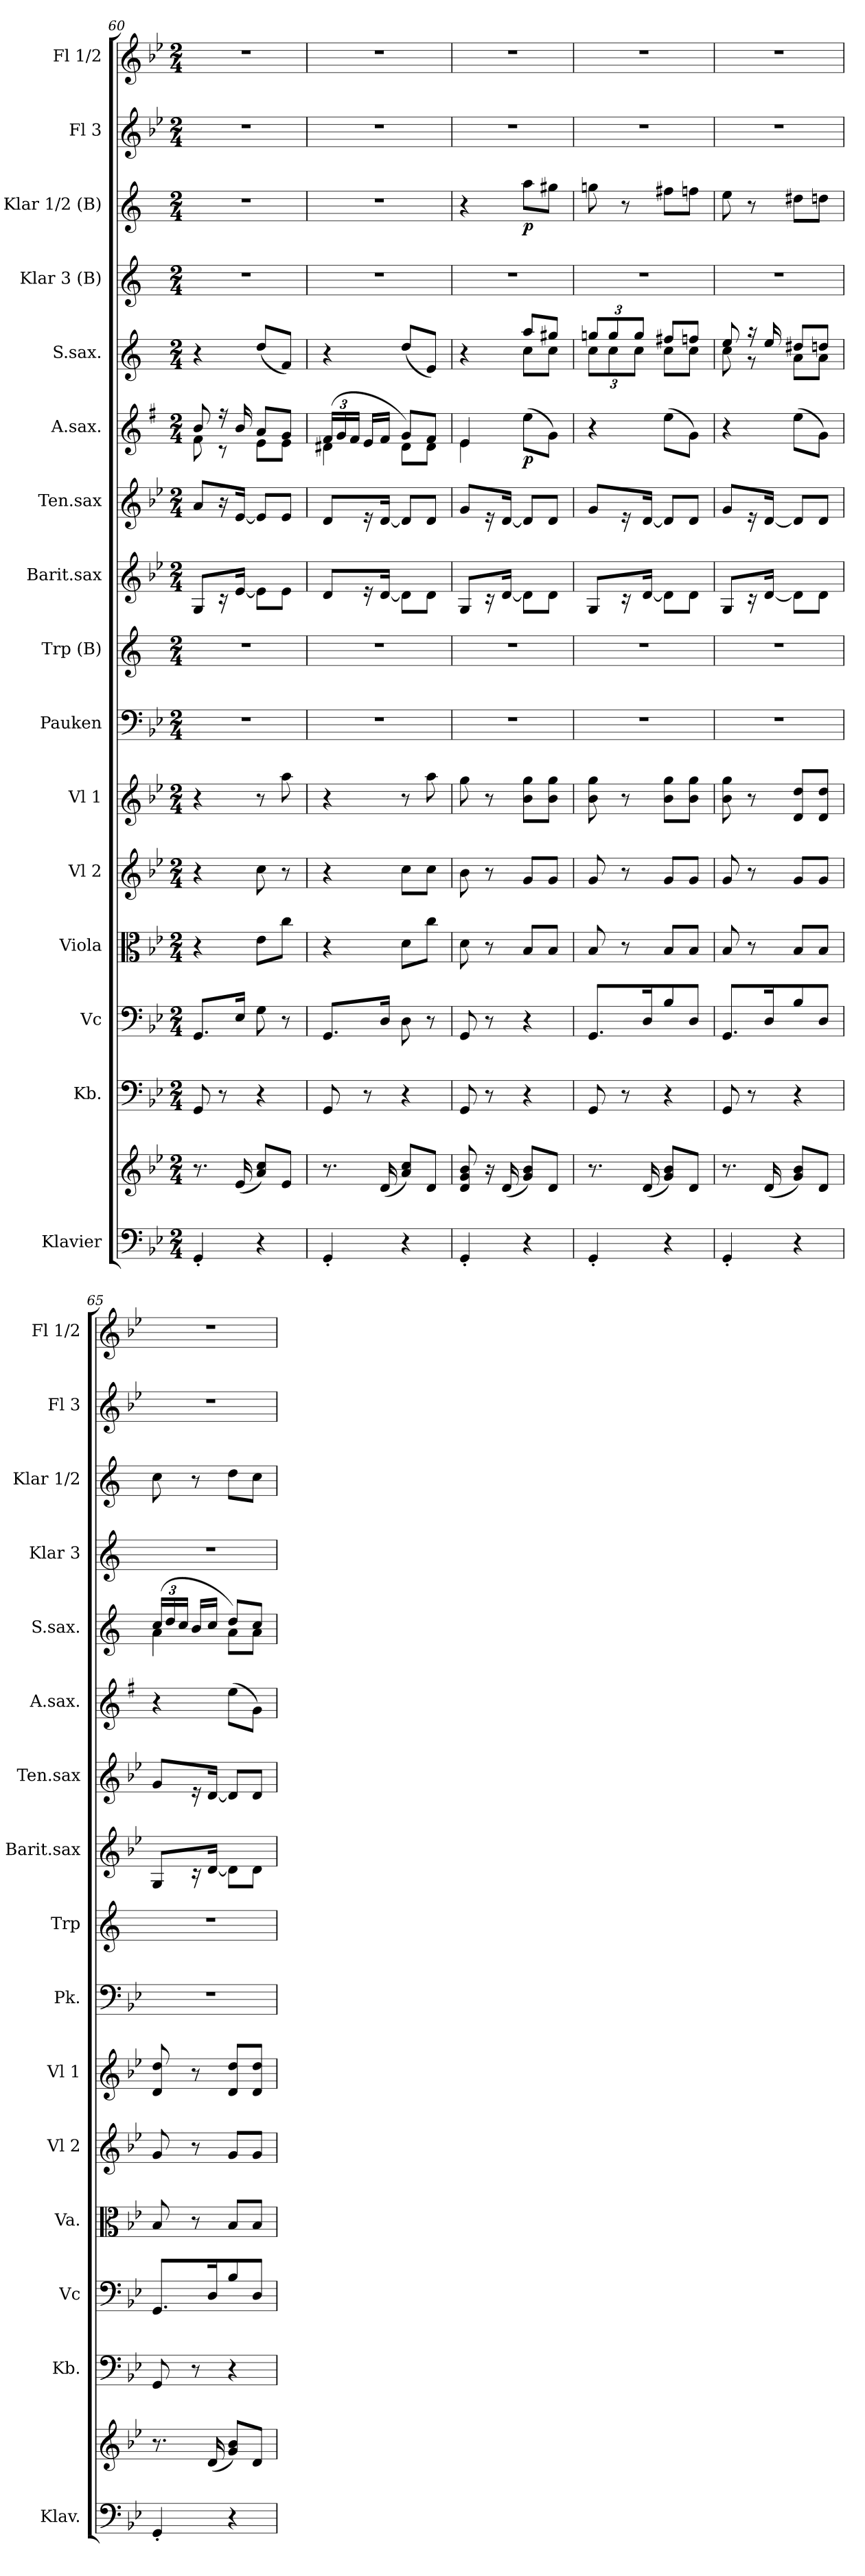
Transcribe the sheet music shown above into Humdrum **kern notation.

**kern	**kern	**kern	**kern	**kern	**kern	**kern	**kern	**kern	**kern	**kern	**kern	**dynam	**kern	**dynam	**kern	**kern	**dynam	**kern	**kern
*part16	*part16	*part15	*part14	*part13	*part12	*part11	*part10	*part9	*part8	*part7	*part6	*part6	*part5	*part5	*part4	*part3	*part3	*part2	*part1
*staff17	*staff16	*staff15	*staff14	*staff13	*staff12	*staff11	*staff10	*staff9	*staff8	*staff7	*staff6	*staff6	*staff5	*staff5	*staff4	*staff3	*staff3	*staff2	*staff1
*I"Klavier	*	*I"Kb.	*I"Vc	*I"Viola	*I"Vl 2	*I"Vl 1	*I"Pauken	*I"Trp (B)	*I"Barit.sax	*I"Ten.sax	*I"A.sax.	*	*I"S.sax.	*	*I"Klar 3 (B)	*I"Klar 1/2 (B)	*	*I"Fl 3	*I"Fl 1/2
*I'Klav.	*	*I'Kb.	*I'Vc	*I'Va.	*I'Vl 2	*I'Vl 1	*I'Pk.	*I'Trp	*I'Barit.sax	*I'Ten.sax	*I'A.sax.	*	*I'S.sax.	*	*I'Klar 3	*I'Klar 1/2	*	*I'Fl 3	*I'Fl 1/2
*clefF4	*clefG2	*clefF4	*clefF4	*clefC3	*clefG2	*clefG2	*clefF4	*clefG2	*clefG2	*clefG2	*clefG2	*	*clefG2	*	*clefG2	*clefG2	*	*clefG2	*clefG2
*	*	*ITrd7c12	*	*	*	*	*	*ITrd1c2	*ITrd12c21	*ITrd8c14	*ITrd5c9	*	*ITrd1c2	*	*ITrd1c2	*ITrd1c2	*	*	*
*k[b-e-]	*k[b-e-]	*k[b-e-]	*k[b-e-]	*k[b-e-]	*k[b-e-]	*k[b-e-]	*k[b-e-]	*k[b-e-]	*k[b-e-]	*k[b-e-]	*k[b-e-]	*	*k[b-e-]	*	*k[b-e-]	*k[b-e-]	*	*k[b-e-]	*k[b-e-]
*B-:	*B-:	*B-:	*B-:	*B-:	*B-:	*B-:	*B-:	*	*B-:	*	*B-:	*	*	*	*	*	*	*B-:	*B-:
*M2/4	*M2/4	*M2/4	*M2/4	*M2/4	*M2/4	*M2/4	*M2/4	*M2/4	*M2/4	*M2/4	*M2/4	*	*M2/4	*	*M2/4	*M2/4	*	*M2/4	*M2/4
=60	=60	=60	=60	=60	=60	=60	=60	=60	=60	=60	=60	=60	=60	=60	=60	=60	=60	=60	=60
*	*	*	*	*	*	*	*	*	*	*	*^	*	*	*	*	*	*	*	*
4GG'/	8.r	8GGG/	8.GG/L	4r	4r	4r	2r	2r	8GG/L	8A/L	8d/	8A\	.	4r	.	2r	2r	.	2r	2r
.	.	8r	.	.	.	.	.	.	16r	16r	16r	8r	.	.	.	.	.	.	.	.
.	(16e-/	.	16E-/Jk	.	.	.	.	.	[<16E-/JJ	[<16E-/JJ	16d/	.	.	.	.	.	.	.	.	.
4r	8a/ 8cc/L)	4r	8G\	8e-\L	8cc\	8r	.	.	8E-\L]	8E-/L]	8c/L	8G\L	.	(8cc/L	.	.	.	.	.	.
.	8e-/J	.	8r	8cc\J	8r	8aa\	.	.	8E-\J	8E-/J	8B-/J	8G\J	.	8e-/J)	.	.	.	.	.	.
!!LO:PB:g=z
=61	=61	=61	=61	=61	=61	=61	=61	=61	=61	=61	=61	=61	=61	=61	=61	=61	=61	=61	=61	=61
*	*	*	*	*	*	*	*	*	*	*	*Xbrackettup	*	*	*	*	*	*	*	*	*
4GG'/	8.r	8GGG/	8.GG/L	4r	4r	4r	2r	2r	8D/L	8D/L	(24A/LL	4F#X\	.	4r	.	2r	2r	.	2r	2r
.	.	.	.	.	.	.	.	.	.	.	24B-/	.	.	.	.	.	.	.	.	.
.	.	.	.	.	.	.	.	.	.	.	24A/JJ	.	.	.	.	.	.	.	.	.
.	.	8r	.	.	.	.	.	.	16r	16r	16G/LL	.	.	.	.	.	.	.	.	.
.	(16d/	.	16D/Jk	.	.	.	.	.	[<16D/JJ	[<16D/JJ	16A/JJ	.	.	.	.	.	.	.	.	.
4r	8a/ 8cc/L)	4r	8D\	8d\L	8cc\L	8r	.	.	8D\L]	8D/L]	8B-/L)	8F#\L	.	(8cc/L	.	.	.	.	.	.
.	8d/J	.	8r	8cc\J	8cc\J	8aa\	.	.	8D\J	8D/J	8A/J	8F#\J	.	8d/J)	.	.	.	.	.	.
=62	=62	=62	=62	=62	=62	=62	=62	=62	=62	=62	=62	=62	=62	=62	=62	=62	=62	=62	=62	=62
*	*	*	*	*	*	*	*	*	*	*	*	*	*	*^	*	*	*	*	*	*
4GG'/	8d/ 8g/ 8b-/	8GGG/	8GG/	8d\	8b-\	8gg\	2r	2r	8GG/L	8G/L	4G/	4G\	.	4r	4ryy	.	2r	4r	.	2r	2r
.	16r	8r	8r	8r	8r	8r	.	.	16r	16r	.	.	.	.	.	.	.	.	.	.	.
.	(16d/	.	.	.	.	.	.	.	[<16D/JJ	[<16D/JJ	.	.	.	.	.	.	.	.	.	.	.
!	!	!	!	!	!	!	!	!	!	!	!	!	!LO:DY:b	!	!	!LO:DY:b	!	!	!	!	!
!	!	!	!	!	!	!	!	!	!	!	!	!	!	!	!	!LO:DY:n=1:a	!	!	!LO:DY:b	!	!
4r	8g/ 8b-/L)	4r	4r	8B-/L	8g/L	8b-\ 8gg\L	.	.	8D\L]	8D/L]	(8g\L	4ryy	p	8gg/L	8b-\L	p mf	.	8gg\L	p	.	.
.	8d/J	.	.	8B-/J	8g/J	8b-\ 8gg\J	.	.	8D\J	8D/J	8B-\J)	.	.	8ff#X/J	8b-\J	.	.	8ff#X\J	.	.	.
*	*	*	*	*	*	*	*	*	*	*	*v	*v	*	*	*	*	*	*	*	*	*
=63	=63	=63	=63	=63	=63	=63	=63	=63	=63	=63	=63	=63	=63	=63	=63	=63	=63	=63	=63	=63
*	*	*	*	*	*	*	*	*	*	*	*	*	*Xbrackettup	*	*	*	*	*	*	*
4GG'/	8.r	8GGG/	8.GG/L	8B-/	8g/	8b-\ 8gg\	2r	2r	8GG/L	8G/L	4r	.	12ffn/L	12b-\L	.	2r	8ffn\	.	2r	2r
.	.	.	.	.	.	.	.	.	.	.	.	.	12ff/	12b-\	.	.	.	.	.	.
.	.	8r	.	8r	8r	8r	.	.	16r	16r	.	.	.	.	.	.	8r	.	.	.
.	.	.	.	.	.	.	.	.	.	.	.	.	12ff/J	12b-\J	.	.	.	.	.	.
.	(16d/	.	16D/K	.	.	.	.	.	[<16D/JJ	[<16D/JJ	.	.	.	.	.	.	.	.	.	.
4r	8g/ 8b-/L)	4r	8B-/	8B-/L	8g/L	8b-\ 8gg\L	.	.	8D\L]	8D/L]	(8g\L	.	8een/L	8b-\L	.	.	8een\L	.	.	.
.	8d/J	.	8D/J	8B-/J	8g/J	8b-\ 8gg\J	.	.	8D\J	8D/J	8B-\J)	.	8ee-X/J	8b-\J	.	.	8ee-X\J	.	.	.
=64	=64	=64	=64	=64	=64	=64	=64	=64	=64	=64	=64	=64	=64	=64	=64	=64	=64	=64	=64	=64
4GG'/	8.r	8GGG/	8.GG/L	8B-/	8g/	8b-\ 8gg\	2r	2r	8GG/L	8G/L	4r	.	8dd/	8b-\	.	2r	8dd\	.	2r	2r
.	.	8r	.	8r	8r	8r	.	.	16r	16r	.	.	16r	8r	.	.	8r	.	.	.
.	(16d/	.	16D/K	.	.	.	.	.	[<16D/JJ	[<16D/JJ	.	.	16dd/	.	.	.	.	.	.	.
4r	8g/ 8b-/L)	4r	8B-/	8B-/L	8g/L	8d/ 8dd/L	.	.	8D\L]	8D/L]	(8g\L	.	8cc#X/L	8g\L	.	.	8cc#X\L	.	.	.
.	8d/J	.	8D/J	8B-/J	8g/J	8d/ 8dd/J	.	.	8D\J	8D/J	8B-\J)	.	8ccn/J	8g\J	.	.	8ccn\J	.	.	.
=65	=65	=65	=65	=65	=65	=65	=65	=65	=65	=65	=65	=65	=65	=65	=65	=65	=65	=65	=65	=65
4GG'/	8.r	8GGG/	8.GG/L	8B-/	8g/	8d/ 8dd/	2r	2r	8GG/L	8G/L	4r	.	(24b-/LL	4g\	.	2r	8b-\	.	2r	2r
.	.	.	.	.	.	.	.	.	.	.	.	.	24cc/	.	.	.	.	.	.	.
.	.	.	.	.	.	.	.	.	.	.	.	.	24b-/JJ	.	.	.	.	.	.	.
.	.	8r	.	8r	8r	8r	.	.	16r	16r	.	.	16a/LL	.	.	.	8r	.	.	.
.	(16d/	.	16D/K	.	.	.	.	.	[<16D/JJ	[<16D/JJ	.	.	16b-/JJ	.	.	.	.	.	.	.
4r	8g/ 8b-/L)	4r	8B-/	8B-/L	8g/L	8d/ 8dd/L	.	.	8D\L]	8D/L]	(8g\L	.	8cc/L)	8g\L	.	.	8cc\L	.	.	.
.	8d/J	.	8D/J	8B-/J	8g/J	8d/ 8dd/J	.	.	8D\J	8D/J	8B-\J)	.	8b-/J	8g\J	.	.	8b-\J	.	.	.
*	*	*	*	*	*	*	*	*	*	*	*	*	*v	*v	*	*	*	*	*	*
=	=	=	=	=	=	=	=	=	=	=	=	=	=	=	=	=	=	=	=
*-	*-	*-	*-	*-	*-	*-	*-	*-	*-	*-	*-	*-	*-	*-	*-	*-	*-	*-	*-
